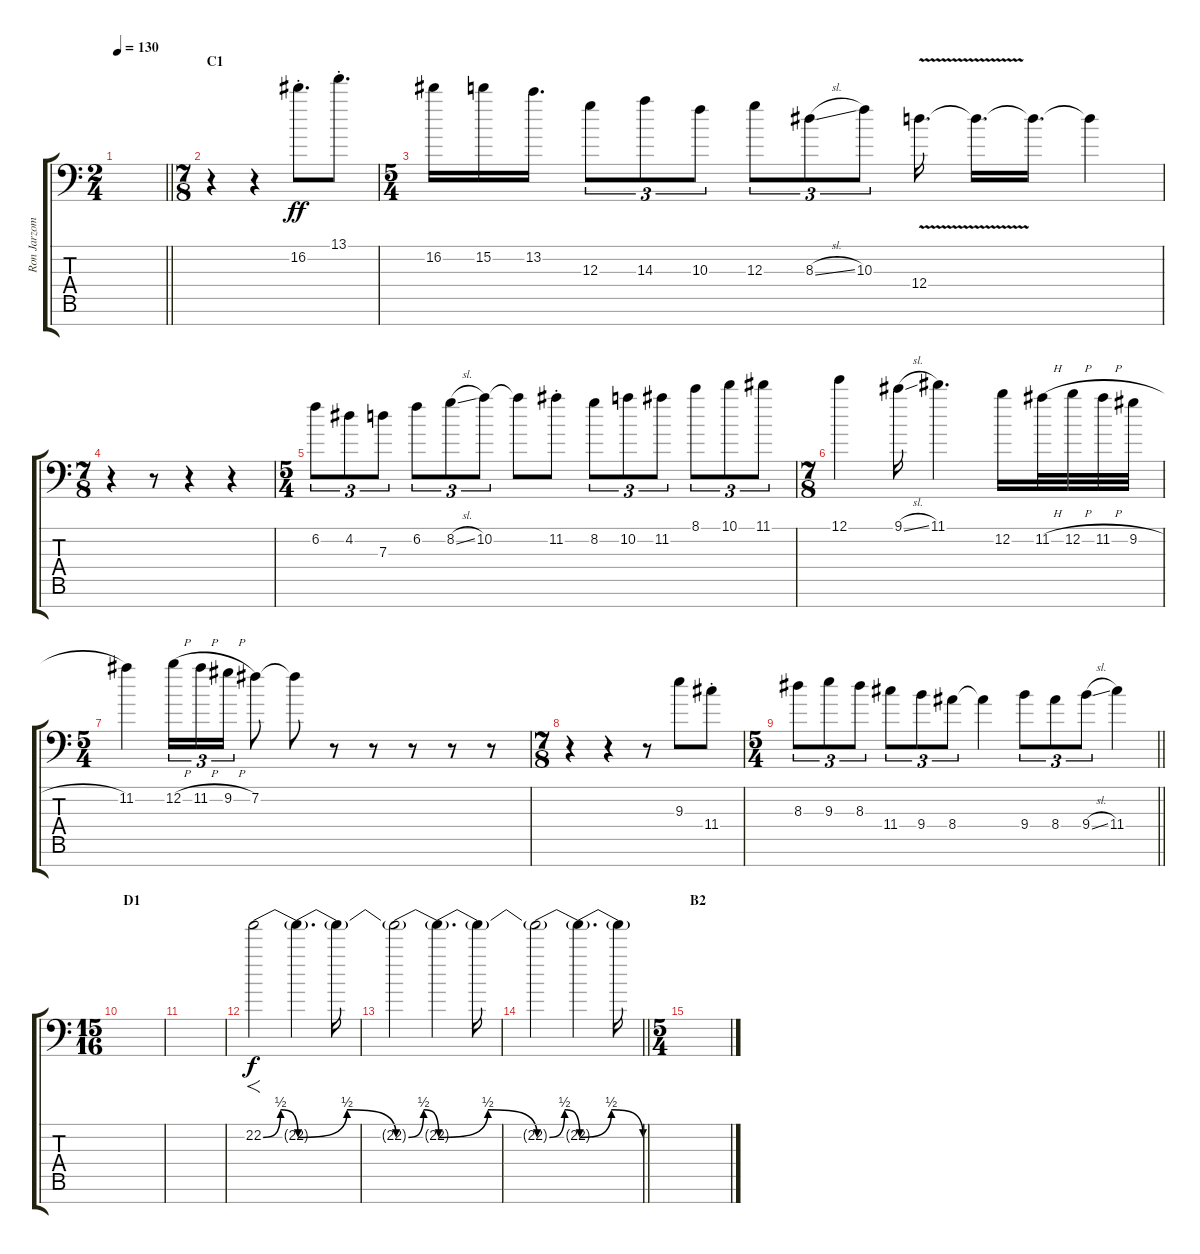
\track ("Ron Jarzombek Lead 2" "Ron Jarzom") {instrument distortionguitar}
\staff {score tabs}
\tuning (E4 B3 G3 D3 A2 E2 A1) {hide}
\ts (2 4)
\tempo 130
\clef f4
\barLineRight lightlight
\ks c
|
\ts (7 8)
\section ("" "C1")
r.4{instrument overdrivenguitar} r.4 16.2{st}.8{d dy ff} 13.1{st}.8{d} |
\ts (5 4)
16.2.16 15.2.16 13.2.16{d} 12.3.8{tu (3 2)} 14.3.8{tu (3 2)} 10.3.8{tu (3 2)} 12.3.8{tu (3 2)} 8.3{sl}.8{tu (3 2)} 10.3.8{tu (3 2)} 12.4{v}.16{d} 12.4{t}.16{d} 12.4{t}.16{d} 12.4{t}.4 |
\ts (7 8)
r.4 r.8 r.4 r.4 |
\ts (5 4)
6.2.8{tu (3 2)} 4.2.8{tu (3 2)} 7.3.8{tu (3 2)} 6.2.8{tu (3 2)} 8.2{sl}.8{tu (3 2)} 10.2.8{tu (3 2)} 10.2{t}.8 11.2{st}.8 8.2.8{tu (3 2)} 10.2.8{tu (3 2)} 11.2.8{tu (3 2)} 8.1.8{tu (3 2)} 10.1.8{tu (3 2)} 11.1.8{tu (3 2)} |
\ts (7 8)
12.1.4 9.1{sl}.16 11.1.4{d} 12.2.16 11.2{h}.32 12.2{h}.32 11.2{h}.32 9.2{h}.32 |
\ts (5 4)
11.2.4 12.2{h}.16{tu (3 2)} 11.2{h}.16{tu (3 2)} 9.2{h}.16{tu (3 2)} 7.2.8 7.2{t}.8 r.8 r.8 r.8 r.8 r.8 |
\ts (7 8)
r.4 r.4 r.8 9.3.8 11.4{st}.8 |
\ts (5 4)
\barLineRight lightlight
8.3.8{tu (3 2)} 9.3.8{tu (3 2)} 8.3.8{tu (3 2)} 11.4.8{tu (3 2)} 9.4.8{tu (3 2)} 8.4.8{tu (3 2)} 8.4{t}.4 9.4.8{tu (3 2)} 8.4.8{tu (3 2)} 9.4{sl}.8{tu (3 2)} 11.4.4 |
\ts (15 16)
\section ("" "D1")
|
|
22.2{be (bendrelease 0 0 29 2 29 2 60 0)}.2{f dy f} 22.2{be (bendrelease 0 0 30 2 30 2 60 0) t}.4{d} 22.2{t}.16 |
22.2{be (bendrelease 0 0 30 2 30 2 60 0) t}.2 22.2{be (bendrelease 0 0 30 2 30 2 60 0) t}.4{d} 22.2{t}.16 |
\barLineRight lightlight
22.2{be (bendrelease 0 0 30 2 30 2 60 0) t}.2 22.2{be (bendrelease 0 0 30 2 30 2 60 0) t}.4{d} 22.2{t}.16 |
\ts (5 4)
\section ("" "B2")
